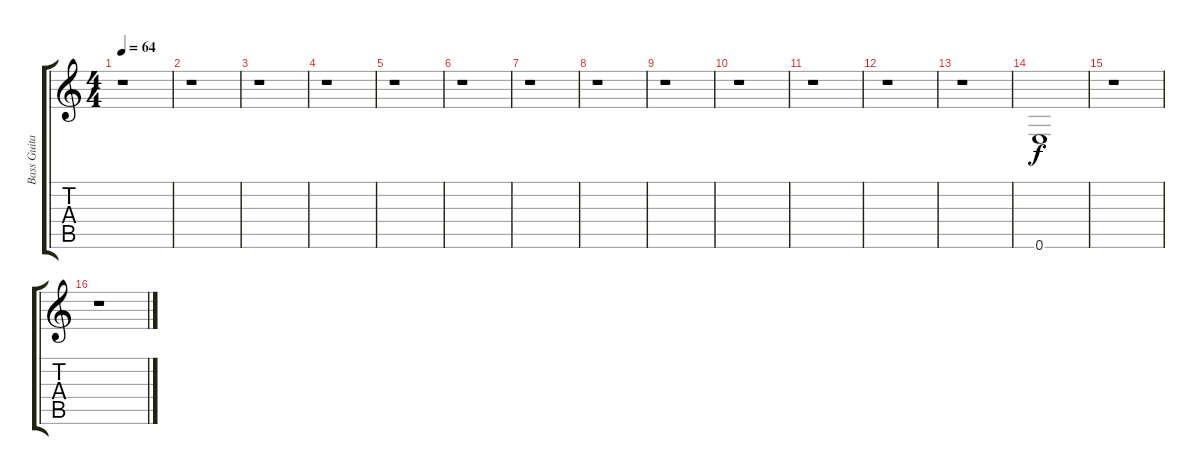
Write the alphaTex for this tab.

\track ("Bass Guitar" "Bass Guita") {instrument electricbassfinger}
\staff {score tabs}
\tuning (E4 B3 G3 D3 A2 E2) {hide}
\ts (4 4)
\tempo 64
\clef g2
\ks c
r.1{dy f} |
r.1 |
r.1 |
r.1 |
r.1 |
r.1 |
r.1 |
r.1 |
r.1 |
r.1 |
r.1 |
r.1 |
r.1 |
0.6.1 |
r.1 |
r.1
